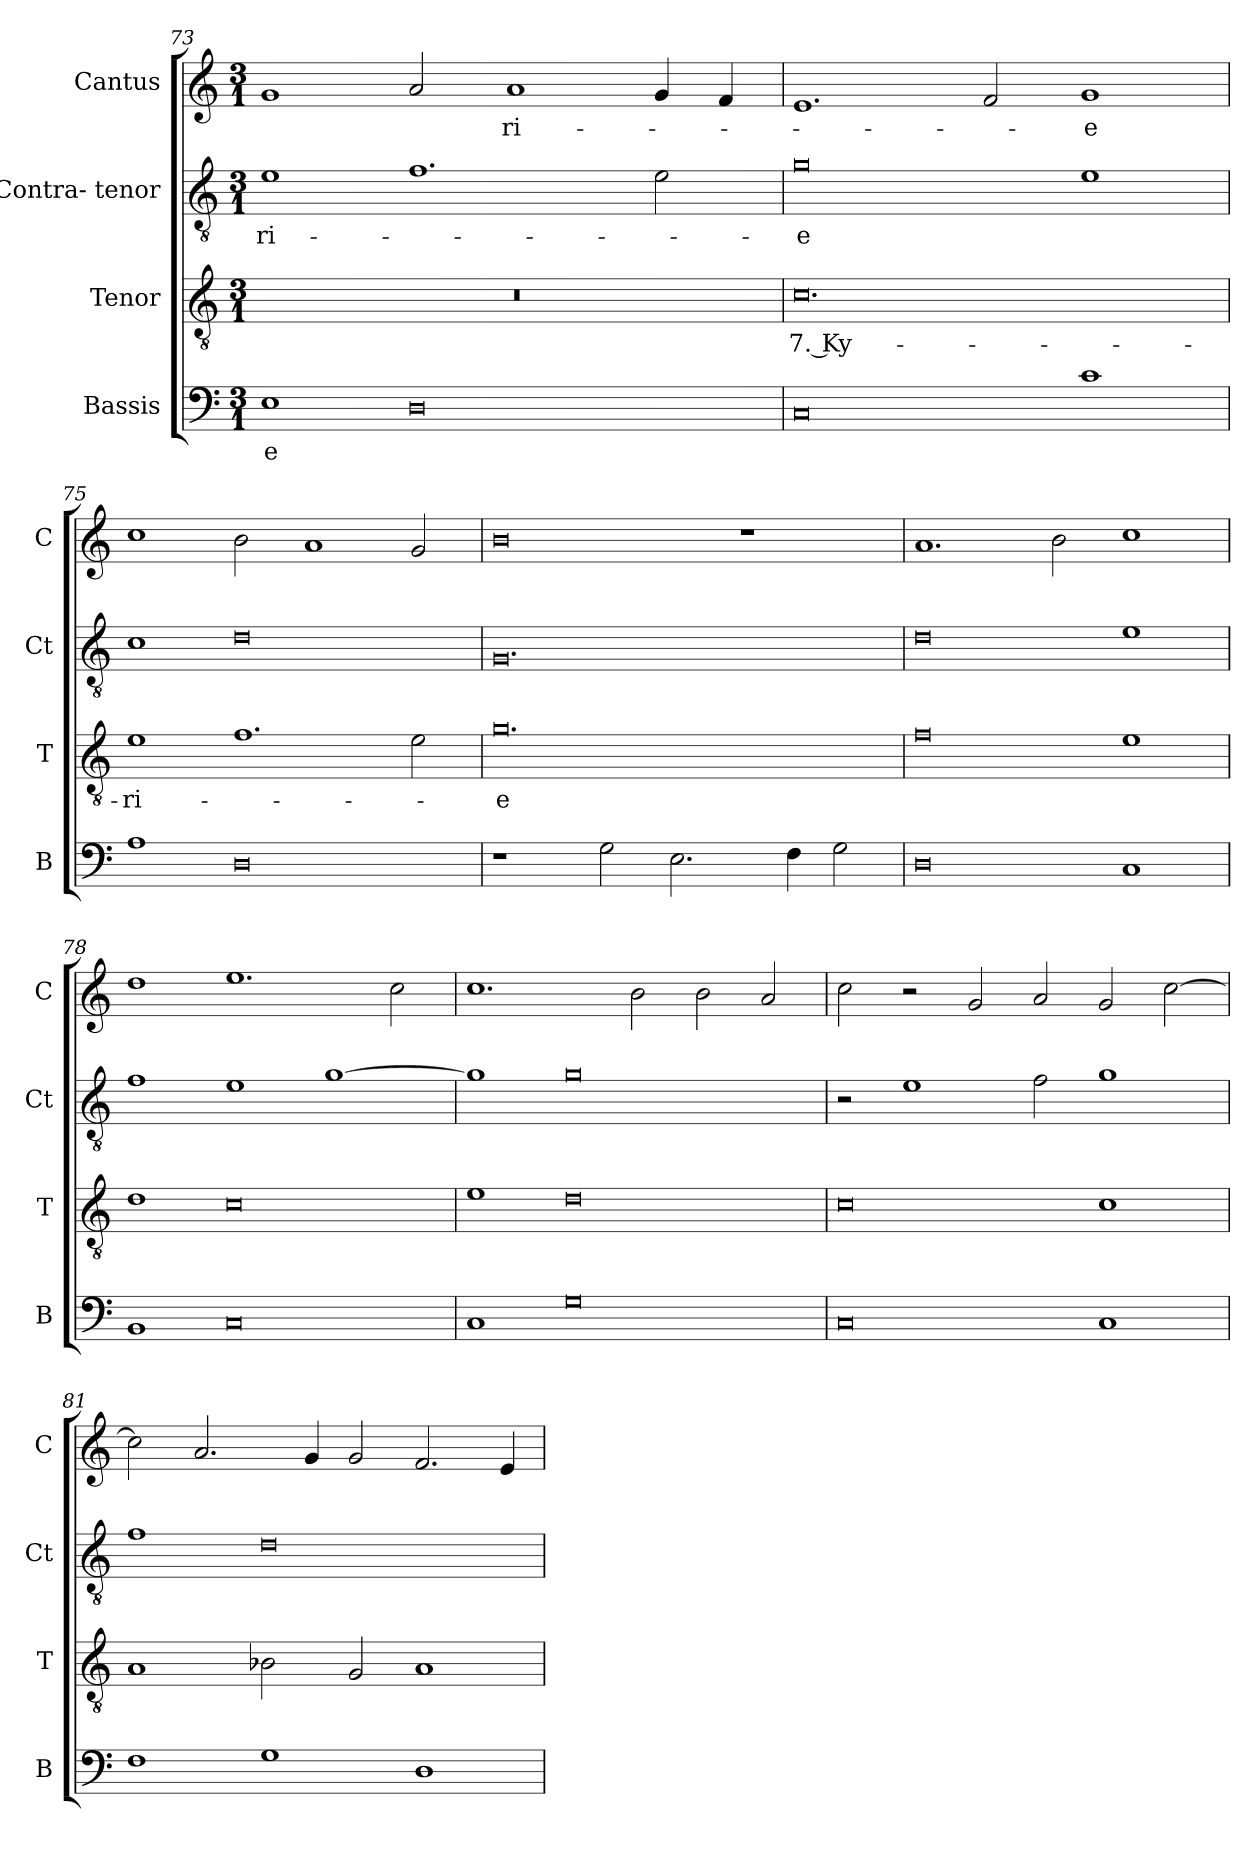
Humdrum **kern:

**kern	**text	**kern	**text	**kern	**text	**kern	**text
*part4	*part4	*part3	*part3	*part2	*part2	*part1	*part1
*staff4	*staff4	*staff3	*staff3	*staff2	*staff2	*staff1	*staff1
*I"Bassis	*	*I"Tenor	*	*I"Contra- tenor	*	*I"Cantus	*
*I'B	*	*I'T	*	*I'Ct	*	*I'C	*
*clefF4	*	*clefGv2	*	*clefGv2	*	*clefG2	*
*k[]	*	*k[]	*	*k[]	*	*k[]	*
*C:	*	*C:	*	*C:	*	*C:	*
*M3/1	*	*M3/1	*	*M3/1	*	*M3/1	*
=73	=73	=73	=73	=73	=73	=73	=73
!	!LO:LY:b	!	!	!	!LO:LY:b	!	!
1E	-e	0.r	.	1e	-ri-	1g	.
0D	.	.	.	1.f	.	2a/	.
!	!	!	!	!	!	!	!LO:LY:b
.	.	.	.	.	.	1a	-ri-
.	.	.	.	2e\	.	4g/	.
.	.	.	.	.	.	4f/	.
=74	=74	=74	=74	=74	=74	=74	=74
!	!	!	!LO:LY:b	!	!LO:LY:b	!	!
0C	.	0.c	7. Ky-	0g	-e	1.e	.
.	.	.	.	.	.	2f/	.
!	!	!	!	!	!	!	!LO:LY:b
1c	.	.	.	1e	.	1g	-e
=75	=75	=75	=75	=75	=75	=75	=75
!	!	!	!LO:LY:b	!	!	!	!
1A	.	1e	-ri-	1c	.	1cc	.
0D	.	1.f	.	0d	.	2b\	.
.	.	.	.	.	.	1a	.
.	.	2e\	.	.	.	2g/	.
=76	=76	=76	=76	=76	=76	=76	=76
!	!	!	!LO:LY:b	!	!	!	!
1r	.	0.g	-e	0.G	.	0b	.
2G\	.	.	.	.	.	.	.
2.E\	.	.	.	.	.	.	.
.	.	.	.	.	.	1r	.
4F\	.	.	.	.	.	.	.
2G\	.	.	.	.	.	.	.
=77	=77	=77	=77	=77	=77	=77	=77
0D	.	0f	.	0d	.	1.a	.
.	.	.	.	.	.	2b\	.
1C	.	1e	.	1e	.	1cc	.
=78	=78	=78	=78	=78	=78	=78	=78
1BB	.	1d	.	1f	.	1dd	.
0C	.	0c	.	1e	.	1.ee	.
.	.	.	.	[1g	.	.	.
.	.	.	.	.	.	2cc\	.
=79	=79	=79	=79	=79	=79	=79	=79
1C	.	1e	.	1g]	.	1.cc	.
0G	.	0d	.	0g	.	.	.
.	.	.	.	.	.	2b\	.
.	.	.	.	.	.	2b\	.
.	.	.	.	.	.	2a/	.
!!LO:LB:g=z
=80	=80	=80	=80	=80	=80	=80	=80
0C	.	0c	.	2r	.	2cc\	.
.	.	.	.	1e	.	2r	.
.	.	.	.	.	.	2g/	.
.	.	.	.	2f\	.	2a/	.
1C	.	1c	.	1g	.	2g/	.
.	.	.	.	.	.	[2cc\	.
=81	=81	=81	=81	=81	=81	=81	=81
1F	.	1A	.	1f	.	2cc\]	.
.	.	.	.	.	.	2.a/	.
1G	.	2B-X\	.	0d	.	.	.
.	.	.	.	.	.	4g/	.
.	.	2G/	.	.	.	2g/	.
1D	.	1A	.	.	.	2.f/	.
.	.	.	.	.	.	4e/	.
=	=	=	=	=	=	=	=
*-	*-	*-	*-	*-	*-	*-	*-
